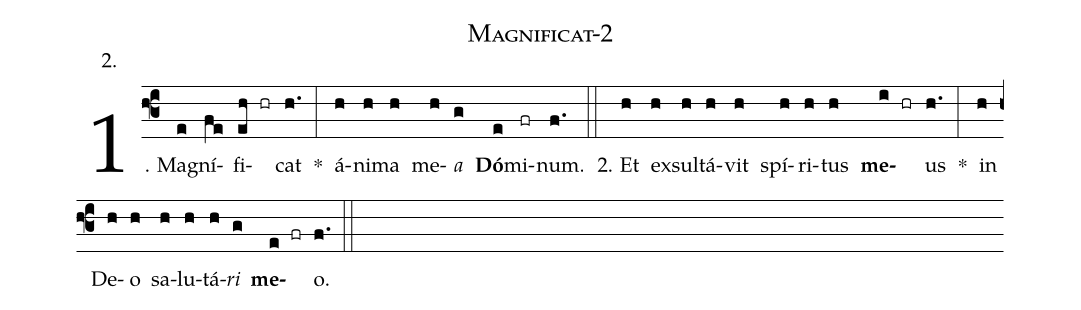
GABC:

name: Magnificat-2;
annotation: 2.;
%%
(f3)1. Ma(e)gní(fe)fi(eh hr)cat(h.) *(:) á(h)ni(h)ma(h) me(h)<i>a</i>(g) <b>Dó</b>(e)mi(fr)num.(f.) (::)
2. Et(h) ex(h)sul(h)tá(h)vit(h) spí(h)ri(h)tus(h) <b>me</b>(i hr)us(h.) *(:) in(h) De(h)o(h) sa(h)lu(h)tá(h)<i>ri</i>(g) <b>me</b>(e fr)o.(f.) (::)
